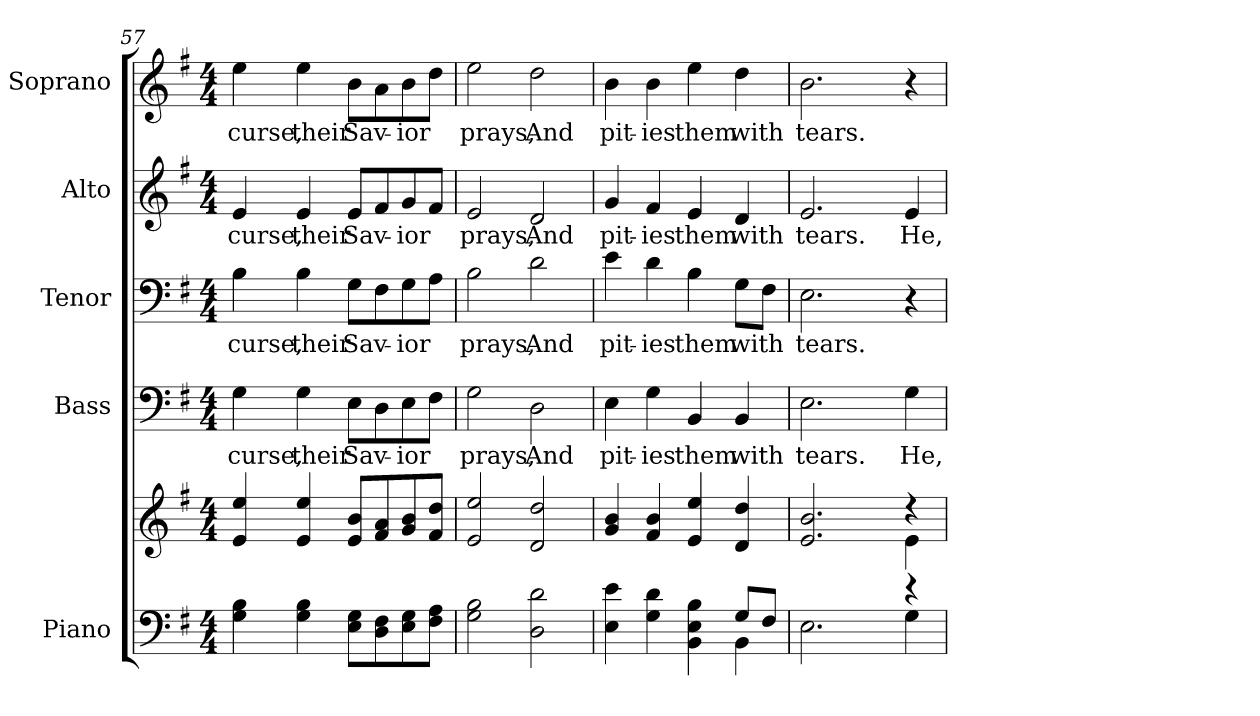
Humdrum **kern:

**kern	**kern	**kern	**text	**kern	**text	**kern	**text	**kern	**text
*part5	*part5	*part4	*part4	*part3	*part3	*part2	*part2	*part1	*part1
*staff6	*staff5	*staff4	*staff4	*staff3	*staff3	*staff2	*staff2	*staff1	*staff1
*I"Piano	*	*I"Bass	*	*I"Tenor	*	*I"Alto	*	*I"Soprano	*
*I'Pno.	*	*I'B.	*	*I'T.	*	*I'A.	*	*I'S.	*
*clefF4	*clefG2	*clefF4	*	*clefF4	*	*clefG2	*	*clefG2	*
*k[f#]	*k[f#]	*k[f#]	*	*k[f#]	*	*k[f#]	*	*k[f#]	*
*G:	*G:	*G:	*	*G:	*	*G:	*	*G:	*
*M4/4	*M4/4	*M4/4	*	*M4/4	*	*M4/4	*	*M4/4	*
=57	=57	=57	=57	=57	=57	=57	=57	=57	=57
!	!	!	!LO:LY:b:color=#000000	!	!	!	!	!	!
!	!	!	!	!	!LO:LY:b:color=#000000	!	!	!	!
!	!	!	!	!	!	!	!LO:LY:b:color=#000000	!	!
!	!	!	!	!	!	!	!	!	!LO:LY:b:color=#000000
4Gi\ 4Bi	4ei/ 4eei	4Gi\	curse,	4Bi\	curse,	4ei/	curse,	4eei\	curse,
!	!	!	!LO:LY:b:color=#000000	!	!	!	!	!	!
!	!	!	!	!	!LO:LY:b:color=#000000	!	!	!	!
!	!	!	!	!	!	!	!LO:LY:b:color=#000000	!	!
!	!	!	!	!	!	!	!	!	!LO:LY:b:color=#000000
4Gi\ 4Bi	4ei/ 4eei	4Gi\	their	4Bi\	their	4ei/	their	4eei\	their
!	!	!	!LO:LY:b:color=#000000	!	!	!	!	!	!
!	!	!	!	!	!LO:LY:b:color=#000000	!	!	!	!
!	!	!	!	!	!	!	!LO:LY:b:color=#000000	!	!
!	!	!	!	!	!	!	!	!	!LO:LY:b:color=#000000
8Ei\ 8GiL	8ei/ 8biL	8Ei\L	Sav-	8Gi\L	Sav-	8ei/L	Sav-	8bi\L	Sav-
8Di\ 8F#i	8f#i/ 8ai	8Di\	.	8F#i\	.	8f#i/	.	8ai\	.
!	!	!	!LO:LY:b:color=#000000	!	!	!	!	!	!
!	!	!	!	!	!LO:LY:b:color=#000000	!	!	!	!
!	!	!	!	!	!	!	!LO:LY:b:color=#000000	!	!
!	!	!	!	!	!	!	!	!	!LO:LY:b:color=#000000
8Ei\ 8Gi	8gi/ 8bi	8Ei\	-ior	8Gi\	-ior	8gi/	-ior	8bi\	-ior
8F#i\ 8AiJ	8f#i/ 8ddiJ	8F#i\J	.	8Ai\J	.	8f#i/J	.	8ddi\J	.
=58	=58	=58	=58	=58	=58	=58	=58	=58	=58
!	!	!	!LO:LY:b:color=#000000	!	!	!	!	!	!
!	!	!	!	!	!LO:LY:b:color=#000000	!	!	!	!
!	!	!	!	!	!	!	!LO:LY:b:color=#000000	!	!
!	!	!	!	!	!	!	!	!	!LO:LY:b:color=#000000
2Gi\ 2Bi	2ei/ 2eei	2Gi\	prays,	2Bi\	prays,	2ei/	prays,	2eei\	prays,
!	!	!	!LO:LY:b:color=#000000	!	!	!	!	!	!
!	!	!	!	!	!LO:LY:b:color=#000000	!	!	!	!
!	!	!	!	!	!	!	!LO:LY:b:color=#000000	!	!
!	!	!	!	!	!	!	!	!	!LO:LY:b:color=#000000
2Di\ 2di	2di/ 2ddi	2Di\	And	2di\	And	2di/	And	2ddi\	And
!!LO:PB:g=z
=59	=59	=59	=59	=59	=59	=59	=59	=59	=59
*^	*	*	*	*	*	*	*	*	*
!	!	!	!	!LO:LY:b:color=#000000	!	!	!	!	!	!
!	!	!	!	!	!	!LO:LY:b:color=#000000	!	!	!	!
!	!	!	!	!	!	!	!	!LO:LY:b:color=#000000	!	!
!	!	!	!	!	!	!	!	!	!	!LO:LY:b:color=#000000
4Ei\ 4ei	2ryy	4gi/ 4bi	4Ei\	pit-	4ei\	pit-	4gi/	pit-	4bi\	pit-
!	!	!	!	!LO:LY:b:color=#000000	!	!	!	!	!	!
!	!	!	!	!	!	!LO:LY:b:color=#000000	!	!	!	!
!	!	!	!	!	!	!	!	!LO:LY:b:color=#000000	!	!
!	!	!	!	!	!	!	!	!	!	!LO:LY:b:color=#000000
4Gi\ 4di	.	4f#i/ 4bi	4Gi\	-ies	4di\	-ies	4f#i/	-ies	4bi\	-ies
!	!	!	!	!LO:LY:b:color=#000000	!	!	!	!	!	!
!	!	!	!	!	!	!LO:LY:b:color=#000000	!	!	!	!
!	!	!	!	!	!	!	!	!LO:LY:b:color=#000000	!	!
!	!	!	!	!	!	!	!	!	!	!LO:LY:b:color=#000000
4BBi\ 4Ei 4Bi	4ryy	4ei/ 4eei	4BBi/	them	4Bi\	them	4ei/	them	4eei\	them
!	!	!	!	!LO:LY:b:color=#000000	!	!	!	!	!	!
!	!	!	!	!	!	!LO:LY:b:color=#000000	!	!	!	!
!	!	!	!	!	!	!	!	!LO:LY:b:color=#000000	!	!
!	!	!	!	!	!	!	!	!	!	!LO:LY:b:color=#000000
8Gi/L	4BBi\	4di/ 4ddi	4BBi/	with	8Gi\L	with	4di/	with	4ddi\	with
8F#i/J	.	.	.	.	8F#i\J	.	.	.	.	.
=60	=60	=60	=60	=60	=60	=60	=60	=60	=60	=60
*	*	*^	*	*	*	*	*	*	*	*
!	!	!	!	!	!LO:LY:b:color=#000000	!	!	!	!	!	!
!	!	!	!	!	!	!	!LO:LY:b:color=#000000	!	!	!	!
!	!	!	!	!	!	!	!	!	!LO:LY:b:color=#000000	!	!
!	!	!	!	!	!	!	!	!	!	!	!LO:LY:b:color=#000000
2.Ei\	2ryy	2.ei/ 2.bi	2ryy	2.Ei\	tears.	2.Ei\	tears.	2.ei/	tears.	2.bi\	tears.
.	4ryy	.	4ryy	.	.	.	.	.	.	.	.
!	!	!	!	!	!LO:LY:b:color=#000000	!	!	!	!	!	!
!	!	!	!	!	!	!	!	!	!LO:LY:b:color=#000000	!	!
4r	4Gi\	4r	4ei\	4Gi\	He,	4r	.	4ei/	He,	4r	.
*v	*v	*	*	*	*	*	*	*	*	*	*
*	*v	*v	*	*	*	*	*	*	*	*
=	=	=	=	=	=	=	=	=	=
*-	*-	*-	*-	*-	*-	*-	*-	*-	*-
